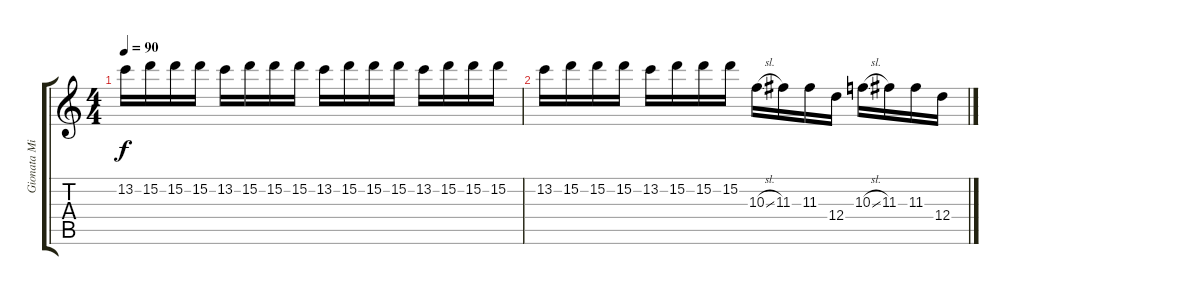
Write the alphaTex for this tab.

\track ("Gionata Mirai2" "Gionata Mi") {instrument overdrivenguitar}
\staff {score tabs}
\tuning (E4 B3 G3 D3 A2 D2) {hide}
\ts (4 4)
\tempo 90
\clef g2
\ks c
13.2.16{dy f} 15.2.16 15.2.16 15.2.16 13.2.16 15.2.16 15.2.16 15.2.16 13.2.16 15.2.16 15.2.16 15.2.16 13.2.16 15.2.16 15.2.16 15.2.16 |
13.2.16 15.2.16 15.2.16 15.2.16 13.2.16 15.2.16 15.2.16 15.2.16 10.3{sl}.16 11.3.16 11.3.16 12.4.16 10.3{sl}.16 11.3.16 11.3.16 12.4.16
